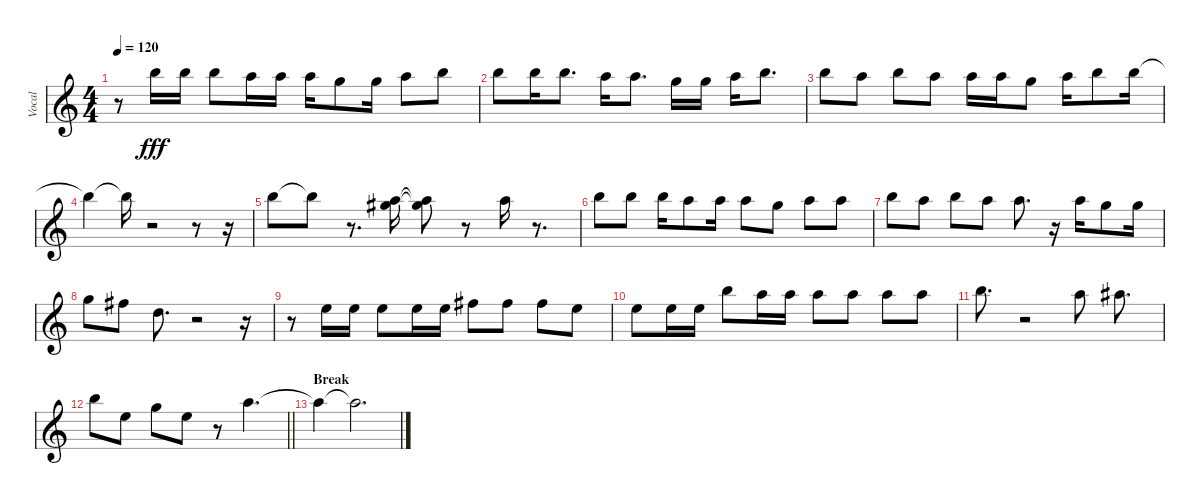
\track ("Vocal" "Vocal") {instrument synthvoice}
\staff {score}
\tuning (E4 B3 G3 D3 A2 E2) {hide}
\ts (4 4)
\tempo 120
\clef g2
\ks c
r.8{dy fff} 19.1.16 19.1.16 19.1.8 17.1.16 17.1.16 17.1.16 15.1.8 15.1.16 17.1.8 19.1.8 |
19.1.8 19.1.16 19.1.8{d} 17.1.16 17.1.8{d} 15.1.16 15.1.16 17.1.16 19.1.8{d} |
19.1.8 17.1.8 19.1.8 17.1.8 17.1.16 17.1.16 15.1.8 17.1.16 19.1.8 19.1.16 |
19.1{t}.4 19.1{t}.16 r.2 r.8 r.16 |
19.1.8 19.1{t}.8 r.8{d} (17.1 21.2).16 (17.1{t} 21.2{t}).8 r.8 17.1.16 r.8{d} |
19.1.8 19.1.8 19.1.16 17.1.8 17.1.16 17.1.8 15.1.8 17.1.8 17.1.8 |
19.1.8 17.1.8 19.1.8 17.1.8 17.1.8{d} r.16 17.1.16 15.1.8 15.1.16 |
15.1.8 14.1.8 15.2.8{d} r.2 r.16 |
r.8 12.1.16 12.1.16 12.1.8 12.1.16 12.1.16 14.1.8 14.1.8 14.1.8 12.1.8 |
12.1.8 12.1.16 12.1.16 19.1.8 17.1.16 17.1.16 17.1.8 17.1.8 17.1.8 17.1.8 |
19.1.8{d} r.2 17.1.8 18.1.8{d} |
\barLineRight lightlight
19.1.8 17.2.8 15.1.8 17.2.8 r.8 17.1.4{d} |
\section ("" "Break")
17.1{t}.4 17.1{t}.2{d}
